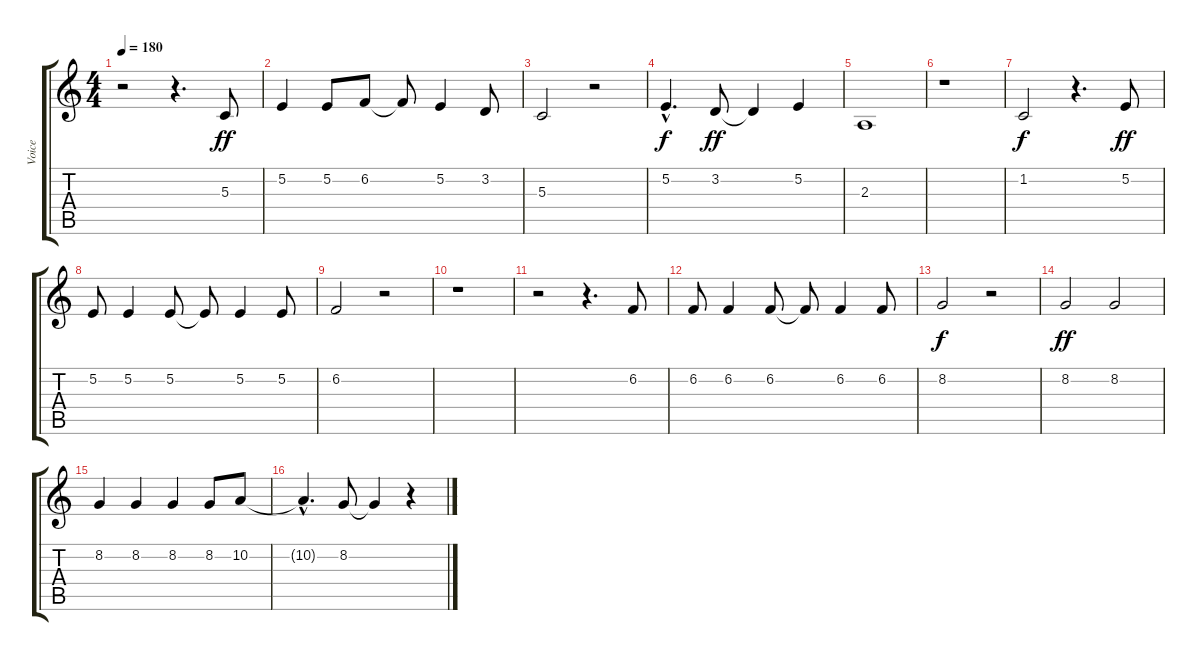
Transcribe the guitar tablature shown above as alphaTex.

\track ("Voice" "Voice") {instrument flute}
\staff {score tabs}
\tuning (E4 B3 G3 D3 A2 E2) {hide}
\ts (4 4)
\tempo 180
\clef g2
\ks c
r.2{dy ff} r.4{d} 5.3.8 |
5.2.4 5.2.8 6.2.8 6.2{t}.8 5.2.4 3.2.8 |
5.3.2 r.2 |
5.2{hac}.4{d dy f} 3.2.8{dy ff} 3.2{t}.4 5.2.4 |
2.3.1 |
r.1 |
1.2.2{dy f} r.4{d} 5.2.8{dy ff} |
5.2.8 5.2.4 5.2.8 5.2{t}.8 5.2.4 5.2.8 |
6.2.2 r.2 |
r.1 |
r.2 r.4{d} 6.2.8 |
6.2.8 6.2.4 6.2.8 6.2{t}.8 6.2.4 6.2.8 |
8.2.2{dy f} r.2 |
8.2.2{dy ff} 8.2.2 |
8.2.4 8.2.4 8.2.4 8.2.8 10.2.8 |
10.2{hac t}.4{d} 8.2.8 8.2{t}.4 r.4
